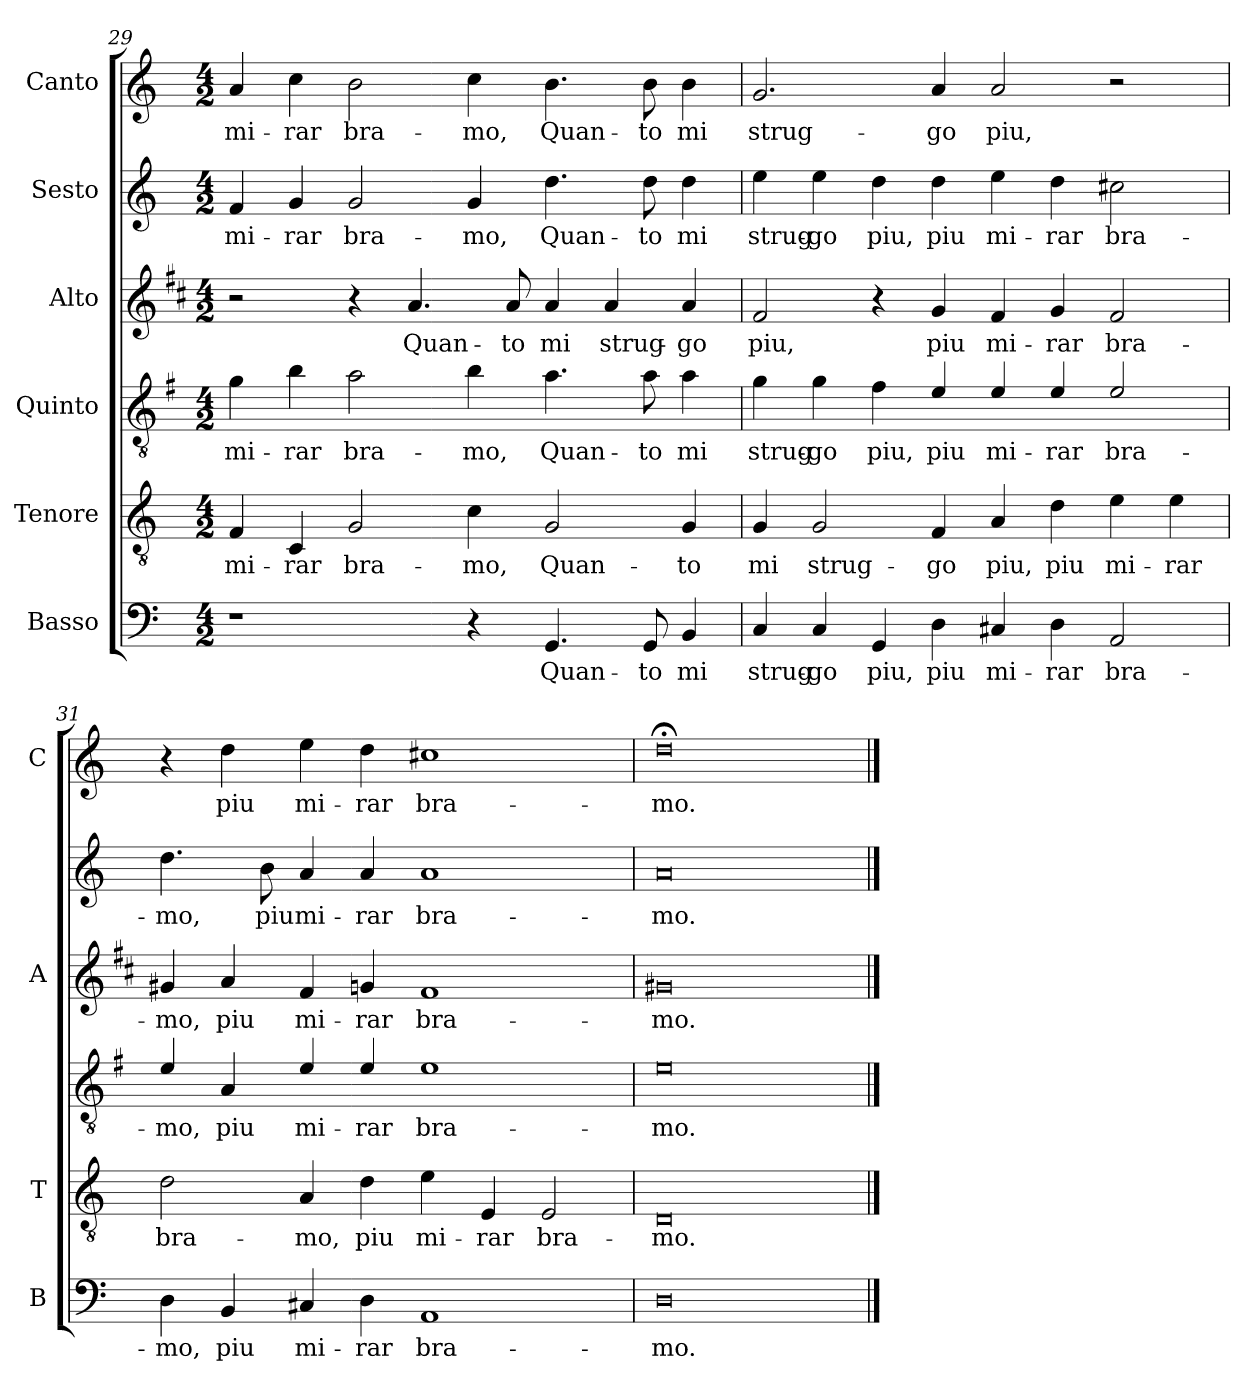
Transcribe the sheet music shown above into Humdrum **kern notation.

**kern	**text	**kern	**text	**kern	**text	**kern	**text	**kern	**text	**kern	**text
*part6	*part6	*part5	*part5	*part4	*part4	*part3	*part3	*part2	*part2	*part1	*part1
*staff6	*staff6	*staff5	*staff5	*staff4	*staff4	*staff3	*staff3	*staff2	*staff2	*staff1	*staff1
*I"Basso	*	*I"Tenore	*	*I"Quinto	*	*I"Alto	*	*I"Sesto	*	*I"Canto	*
*I'B	*	*I'T	*	*	*	*I'A	*	*	*	*I'C	*
!!LO:LB:g=z
*clefF4	*	*clefGv2	*	*clefGv2	*	*clefG2	*	*clefG2	*	*clefG2	*
*	*	*	*	*ITrd4c7	*	*ITrd1c2	*	*	*	*	*
*k[]	*	*k[]	*	*k[]	*	*k[]	*	*k[]	*	*k[]	*
*C:	*	*C:	*	*C:	*	*C:	*	*C:	*	*C:	*
*M4/2	*	*M4/2	*	*M4/2	*	*M4/2	*	*M4/2	*	*M4/2	*
=29	=29	=29	=29	=29	=29	=29	=29	=29	=29	=29	=29
!	!	!	!LO:LY:b	!	!LO:LY:b	!	!	!	!LO:LY:b	!	!LO:LY:b
1r	.	4F/	mi-	4c\	mi-	2r	.	4f/	mi-	4a/	mi-
!	!	!	!LO:LY:b	!	!LO:LY:b	!	!	!	!LO:LY:b	!	!LO:LY:b
.	.	4C/	-rar	4e\	-rar	.	.	4g/	-rar	4cc\	-rar
!	!	!	!LO:LY:b	!	!LO:LY:b	!	!	!	!LO:LY:b	!	!LO:LY:b
.	.	2G/	bra-	2d\	bra-	4r	.	2g/	bra-	2b\	bra-
!	!	!	!	!	!	!	!LO:LY:b	!	!	!	!
.	.	.	.	.	.	4.g/	Quan-	.	.	.	.
!	!	!	!LO:LY:b	!	!LO:LY:b	!	!	!	!LO:LY:b	!	!LO:LY:b
4r	.	4c\	-mo,	4e\	-mo,	.	.	4g/	-mo,	4cc\	-mo,
!	!	!	!	!	!	!	!LO:LY:b	!	!	!	!
.	.	.	.	.	.	8g/	-to	.	.	.	.
!	!LO:LY:b	!	!LO:LY:b	!	!LO:LY:b	!	!LO:LY:b	!	!LO:LY:b	!	!LO:LY:b
4.GG/	Quan-	2G/	Quan-	4.d\	Quan-	4g/	mi	4.dd\	Quan-	4.b\	Quan-
!	!	!	!	!	!	!	!LO:LY:b	!	!	!	!
.	.	.	.	.	.	4g/	strug-	.	.	.	.
!	!LO:LY:b	!	!	!	!LO:LY:b	!	!	!	!LO:LY:b	!	!LO:LY:b
8GG/	-to	.	.	8d\	-to	.	.	8dd\	-to	8b\	-to
!	!LO:LY:b	!	!LO:LY:b	!	!LO:LY:b	!	!LO:LY:b	!	!LO:LY:b	!	!LO:LY:b
4BB/	mi	4G/	-to	4d\	mi	4g/	-go	4dd\	mi	4b\	mi
=30	=30	=30	=30	=30	=30	=30	=30	=30	=30	=30	=30
!	!LO:LY:b	!	!LO:LY:b	!	!LO:LY:b	!	!LO:LY:b	!	!LO:LY:b	!	!LO:LY:b
4C/	strug-	4G/	mi	4c\	strug-	2e/	piu,	4ee\	strug-	2.g/	strug-
!	!LO:LY:b	!	!LO:LY:b	!	!LO:LY:b	!	!	!	!LO:LY:b	!	!
4C/	-go	2G/	strug-	4c\	-go	.	.	4ee\	-go	.	.
!	!LO:LY:b	!	!	!	!LO:LY:b	!	!	!	!LO:LY:b	!	!
4GG/	piu,	.	.	4B\	piu,	4r	.	4dd\	piu,	.	.
!	!LO:LY:b	!	!LO:LY:b	!	!LO:LY:b	!	!LO:LY:b	!	!LO:LY:b	!	!LO:LY:b
4D\	piu	4F/	-go	4A/	piu	4f/	piu	4dd\	piu	4a/	-go
!	!LO:LY:b	!	!LO:LY:b	!	!LO:LY:b	!	!LO:LY:b	!	!LO:LY:b	!	!LO:LY:b
4C#X/	mi-	4A/	piu,	4A/	mi-	4e/	mi-	4ee\	mi-	2a/	piu,
!	!LO:LY:b	!	!LO:LY:b	!	!LO:LY:b	!	!LO:LY:b	!	!LO:LY:b	!	!
4D\	-rar	4d\	piu	4A/	-rar	4f/	-rar	4dd\	-rar	.	.
!	!LO:LY:b	!	!LO:LY:b	!	!LO:LY:b	!	!LO:LY:b	!	!LO:LY:b	!	!
2AA/	bra-	4e\	mi-	2A/	bra-	2e/	bra-	2cc#X\	bra-	2r	.
!	!	!	!LO:LY:b	!	!	!	!	!	!	!	!
.	.	4e\	-rar	.	.	.	.	.	.	.	.
=31	=31	=31	=31	=31	=31	=31	=31	=31	=31	=31	=31
!	!LO:LY:b	!	!LO:LY:b	!	!LO:LY:b	!	!LO:LY:b	!	!LO:LY:b	!	!
4D\	-mo,	2d\	bra-	4A/	-mo,	4f#X/	-mo,	4.dd\	-mo,	4r	.
!	!LO:LY:b	!	!	!	!LO:LY:b	!	!LO:LY:b	!	!	!	!LO:LY:b
4BB/	piu	.	.	4D/	piu	4g/	piu	.	.	4dd\	piu
!	!	!	!	!	!	!	!	!	!LO:LY:b	!	!
.	.	.	.	.	.	.	.	8b\	piu	.	.
!	!LO:LY:b	!	!LO:LY:b	!	!LO:LY:b	!	!LO:LY:b	!	!LO:LY:b	!	!LO:LY:b
4C#X/	mi-	4A/	-mo,	4A/	mi-	4e/	mi-	4a/	mi-	4ee\	mi-
!	!LO:LY:b	!	!LO:LY:b	!	!LO:LY:b	!	!LO:LY:b	!	!LO:LY:b	!	!LO:LY:b
4D\	-rar	4d\	piu	4A/	-rar	4fn/	-rar	4a/	-rar	4dd\	-rar
!	!LO:LY:b	!	!LO:LY:b	!	!LO:LY:b	!	!LO:LY:b	!	!LO:LY:b	!	!LO:LY:b
1AA	bra-	4e\	mi-	1A	bra-	1e	bra-	1a	bra-	1cc#X	bra-
!	!	!	!LO:LY:b	!	!	!	!	!	!	!	!
.	.	4E/	-rar	.	.	.	.	.	.	.	.
!	!	!	!LO:LY:b	!	!	!	!	!	!	!	!
.	.	2E/	bra-	.	.	.	.	.	.	.	.
=32	=32	=32	=32	=32	=32	=32	=32	=32	=32	=32	=32
!	!LO:LY:b	!	!LO:LY:b	!	!LO:LY:b	!	!LO:LY:b	!	!LO:LY:b	!	!LO:LY:b
0D	-mo.	0D	-mo.	0A	-mo.	0f#X	-mo.	0a	-mo.	0dd;<	-mo.
==	==	==	==	==	==	==	==	==	==	==	==
*-	*-	*-	*-	*-	*-	*-	*-	*-	*-	*-	*-
